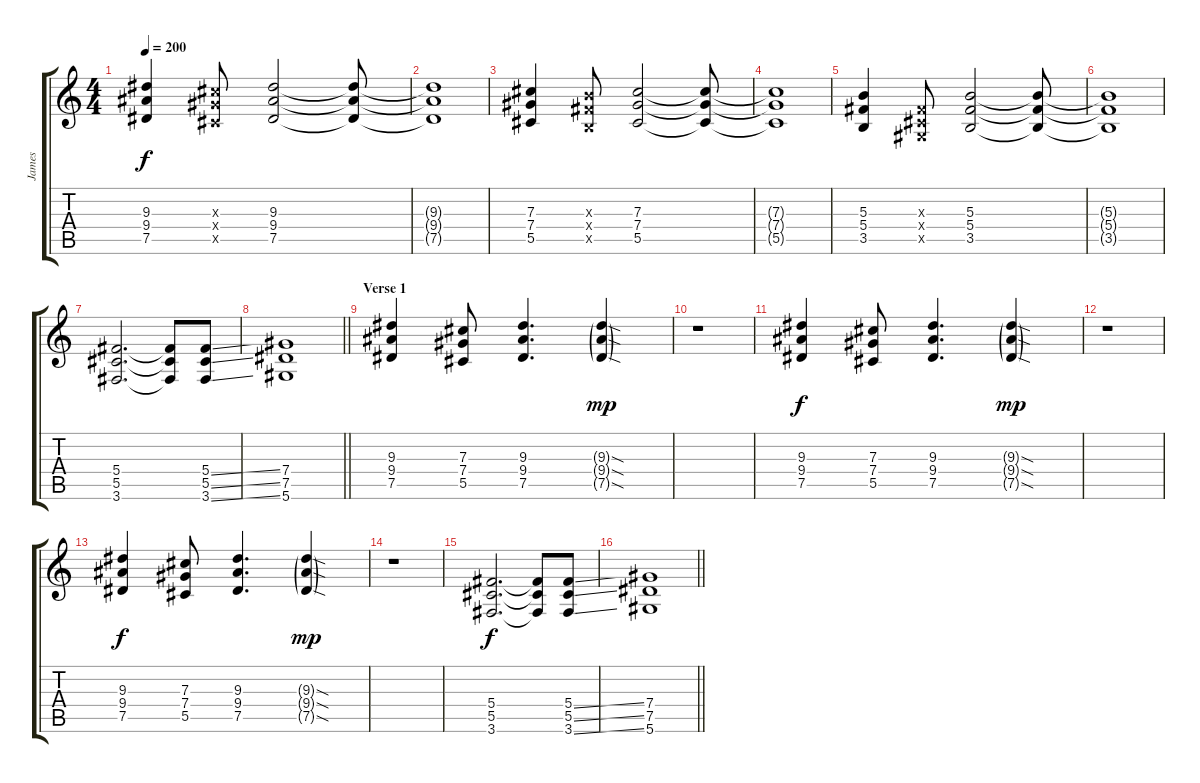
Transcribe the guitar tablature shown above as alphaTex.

\track ("James" "James") {instrument distortionguitar}
\staff {score tabs}
\tuning (Eb4 Bb3 Gb3 Db3 Ab2 Eb2) {hide}
\ts (4 4)
\tempo 200
\clef g2
\ks c
(9.3 9.4 7.5).4{dy f} (7.3{x} 7.4{x} 5.5{x}).8 (9.3 9.4 7.5).2 (9.3{t} 9.4{t} 7.5{t}).8 |
(9.3{t} 9.4{t} 7.5{t}).1 |
(7.3 7.4 5.5).4 (5.3{x} 5.4{x} 3.5{x}).8 (7.3 7.4 5.5).2 (7.3{t} 7.4{t} 5.5{t}).8 |
(7.3{t} 7.4{t} 5.5{t}).1 |
(5.3 5.4 3.5).4 (0.3{x} 0.4{x} 0.5{x}).8 (5.3 5.4 3.5).2 (5.3{t} 5.4{t} 3.5{t}).8 |
(5.3{t} 5.4{t} 3.5{t}).1 |
(5.4 5.5 3.6).2{d} (5.4{t} 5.5{t} 3.6{t}).8 (5.4{ss} 5.5{ss} 3.6{ss}).8 |
\barLineRight lightlight
(7.4 7.5 5.6).1 |
\section ("" "Verse 1")
(9.3 9.4 7.5).4 (7.3 7.4 5.5).8 (9.3 9.4 7.5).4{d} (9.3{sod g} 9.4{sod g} 7.5{sod g}).4{dy mp} |
r.1 |
(9.3 9.4 7.5).4{dy f} (7.3 7.4 5.5).8 (9.3 9.4 7.5).4{d} (9.3{sod g} 9.4{sod g} 7.5{sod g}).4{dy mp} |
r.1 |
(9.3 9.4 7.5).4{dy f} (7.3 7.4 5.5).8 (9.3 9.4 7.5).4{d} (9.3{sod g} 9.4{sod g} 7.5{sod g}).4{dy mp} |
r.1 |
(5.4 5.5 3.6).2{d dy f} (5.4{t} 5.5{t} 3.6{t}).8 (5.4{ss} 5.5{ss} 3.6{ss}).8 |
\barLineRight lightlight
(7.4 7.5 5.6).1
